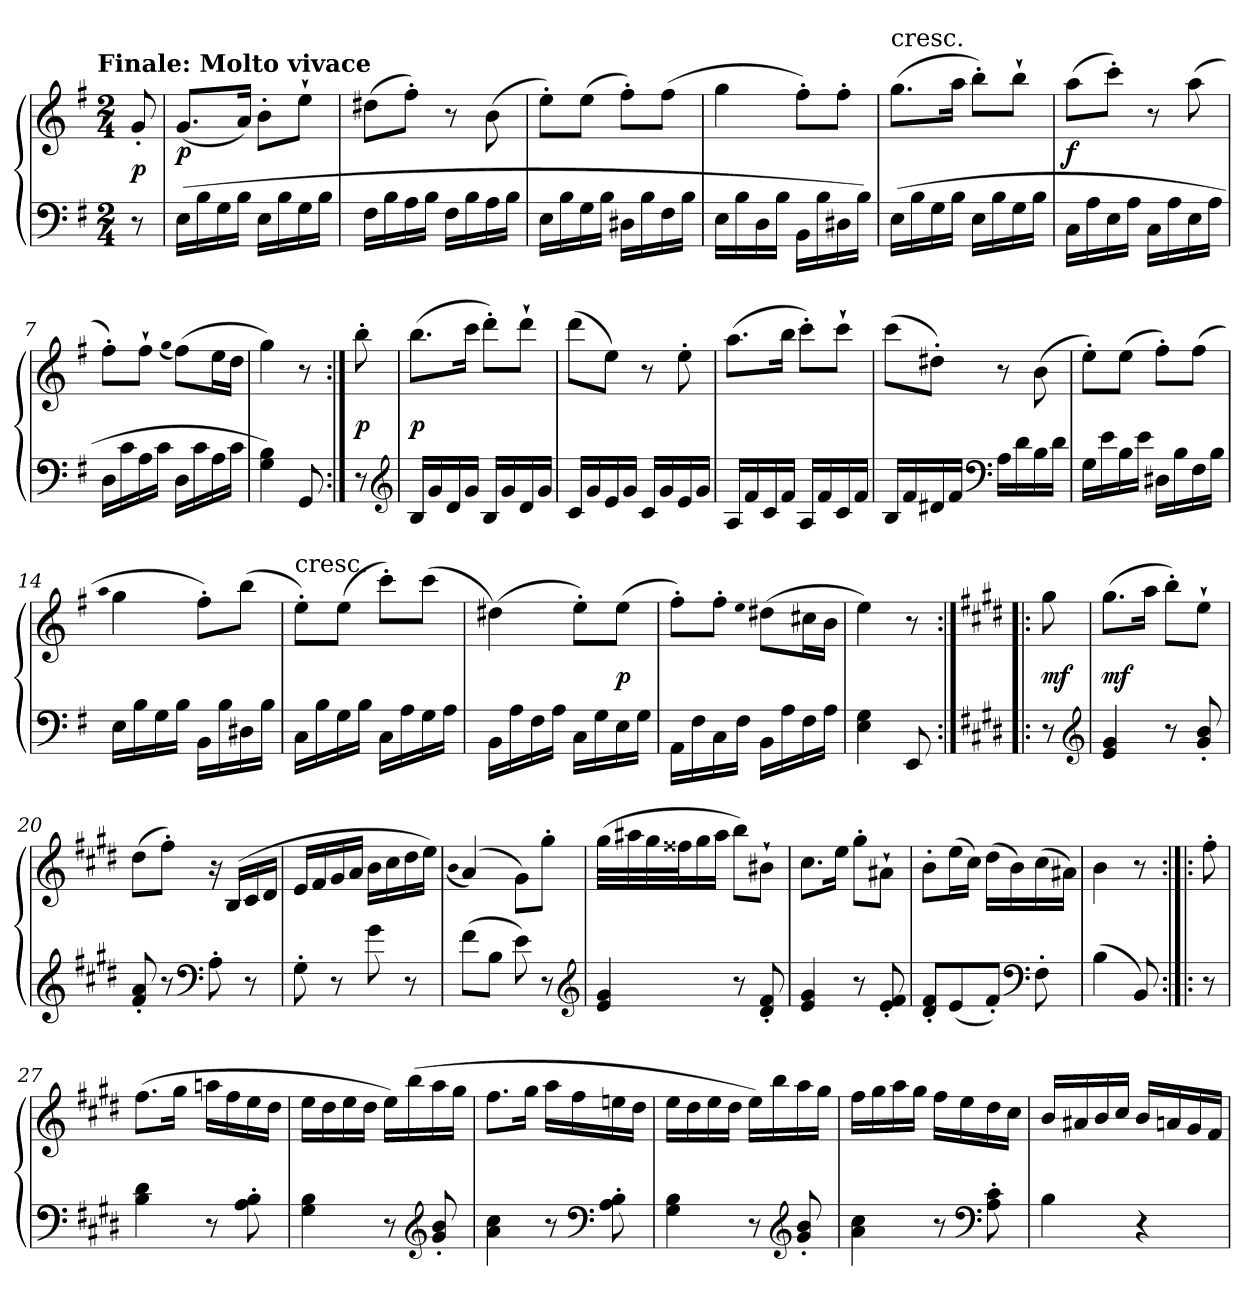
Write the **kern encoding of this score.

**kern	**kern	**dynam
*part1	*part1	*part1
*staff2	*staff1	*staff1/2
*clefF4	*clefG2	*
*k[f#]	*k[f#]	*
*e:	*e:	*
!!LO:TX:omd:t=Finale&colon; Molto vivace
*M2/4	*M2/4	*
*MM160	*MM160	*
=	=	=
8r	8g'/	p
=1	=1	=1
(16E\LL	(8.g/L	p
16B\	.	.
16G\	.	.
16B\JJ	16a/Jk)	.
16E\LL	8b'\L	.
16B\	.	.
16G\	8ee`\J	.
16B\JJ	.	.
=2	=2	=2
16F#\LL	(8dd#X\L	.
16B\	.	.
16A\	8ff#'\J)	.
16B\JJ	.	.
16F#\LL	8r	.
16B\	.	.
16A\	(8b\	.
16B\JJ	.	.
=3	=3	=3
16E\LL	8ee'\L)	.
16B\	.	.
16G\	(8ee\J	.
16B\JJ	.	.
16D#X\LL	8ff#'\L)	.
16B\	.	.
16F#\	(8ff#\J	.
16B\JJ	.	.
=4	=4	=4
16E\LL	4gg\	.
16B\	.	.
16D\	.	.
16B\JJ	.	.
16BB\LL	8ff#'\L)	.
16B\	.	.
16D#X\	8ff#'\J	.
16B\JJ)	.	.
=5	=5	=5
!	!LO:TX:t=cresc.	!
(16E\LL	(8.gg\L	.
16B\	.	.
16G\	.	.
16B\JJ	16aa\Jk	.
16E\LL	8bb'\L)	.
16B\	.	.
16G\	8bb`\J	.
16B\JJ	.	.
=6	=6	=6
16C\LL	(8aa\L	f
16A\	.	.
16E\	8ccc'\J)	.
16A\JJ	.	.
16C\LL	8r	.
16A\	.	.
16E\	(8aa\	.
16A\JJ	.	.
=7	=7	=7
16D\LL	8ff#'\L)	.
16c\	.	.
16A\	8ff#`\J	.
16c\JJ	.	.
.	(qgg	.
16D\LL	(8ff#\L)	.
16c\	.	.
16A\	16ee\L	.
16c\JJ	16dd\JJ	.
=8	=8	=8
4G\ 4B\)	4gg\)	.
8GG/	8r	.
=:|!	=:|!	=:|!
8r	8bb'\	p
*clefG2	*	*
=9	=9	=9
16B/LL	(8.bb\L	p
16g/	.	.
16d/	.	.
16g/JJ	16ccc\Jk	.
16B/LL	8ddd'\L)	.
16g/	.	.
16d/	8ddd`\J	.
16g/JJ	.	.
=10	=10	=10
16c/LL	(8ddd\L	.
16g/	.	.
16e/	8ee\J)	.
16g/JJ	.	.
16c/LL	8r	.
16g/	.	.
16e/	8ee'\	.
16g/JJ	.	.
=11	=11	=11
16A/LL	(8.aa\L	.
16f#/	.	.
16c/	.	.
16f#/JJ	16bb\Jk	.
16A/LL	8ccc'\L)	.
16f#/	.	.
16c/	8ccc`\J	.
16f#/JJ	.	.
=12	=12	=12
16B/LL	(8ccc\L	.
16f#/	.	.
16d#X/	8dd#X'\J)	.
16f#/JJ	.	.
*clefF4	*	*
16A\LL	8r	.
16d#\	.	.
16B\	(8b\	.
16d#\JJ	.	.
=13	=13	=13
16G\LL	8ee'\L)	.
16e\	.	.
16B\	(8ee\J	.
16e\JJ	.	.
16D#X\LL	8ff#'\L)	.
16B\	.	.
16F#\	(8ff#\J	.
16B\JJ	.	.
=14	=14	=14
.	qaa	.
16E\LL	4gg\	.
16B\	.	.
16G\	.	.
16B\JJ	.	.
16BB\LL	8ff#'\L)	.
16B\	.	.
16D#X\	(8bb\J	.
16B\JJ	.	.
=15	=15	=15
!	!LO:TX:t=cresc.	!
16C\LL	8ee'\L)	.
16B\	.	.
16G\	(8ee\J	.
16B\JJ	.	.
16C\LL	8ccc'\L)	.
16A\	.	.
16G\	(8ccc\J	.
16A\JJ	.	.
=16	=16	=16
16BB\LL	(4dd#X\)	.
16A\	.	.
16F#\	.	.
16A\JJ	.	.
16C\LL	8ee'\L)	.
16G\	.	.
16E\	(8ee\J	p
16G\JJ	.	.
=17	=17	=17
16AA\LL	8ff#'\L)	.
16F#\	.	.
16C\	8ff#'\J	.
16F#\JJ	.	.
.	qee	.
16BB\LL	(8dd#X\L	.
16A\	.	.
16F#\	16cc#X\L	.
16A\JJ	16b\JJ	.
=18	=18	=18
4E\ 4G\	4ee\)	.
8EE/	8r	.
=:|!|:	=:|!|:	=:|!|:
*k[f#c#g#d#]	*k[f#c#g#d#]	*
8r	8gg#\	mf
*clefG2	*	*
=19	=19	=19
4e/ 4g#/	(8.gg#\L	mf
.	16aa\Jk	.
8r	8bb'\L)	.
8g#'/ 8b'/	8ee`\J	.
=20	=20	=20
8f#'/ 8a'/	(8dd#\L	.
8r	8ff#'\J)	.
*clefF4	*	*
8A'\	16r	.
.	(16B/LL	.
8r	16c#/	.
.	16d#/JJ	.
=21	=21	=21
8G#'\	16e/LL	.
.	16f#/	.
8r	16g#/	.
.	16a/JJ	.
8g#\	16b\LL	.
.	16cc#\	.
8r	16dd#\	.
.	16ee\JJ)	.
=22	=22	=22
.	(qb	.
(8f#\L	(4a/)	.
8B\J	.	.
8e\)	8g#\L)	.
8r	8gg#'\J	.
*clefG2	*	*
=23	=23	=23
4e/ 4g#/	(32gg#\LLL	.
.	32aa#X\	.
.	32gg#\	.
.	32ff##X\J	.
.	16gg#\	.
.	16aa#\JJ	.
8r	8bb\L)	.
8d#'/ 8f#'/	8b#X`\J	.
=24	=24	=24
4e/ 4g#/	8.cc#\L	.
.	16ee\Jk	.
8r	8gg#'\L	.
8e'/ 8f#'/	8a#X`\J	.
=25	=25	=25
8d#'/ 8f#'/L	8b'\L	.
(8e/	(16ee\L	.
.	16cc#\JJ)	.
8f#'/J)	(16dd#\LL	.
.	16b\)	.
*clefF4	*	*
8F#'\	(16cc#\	.
.	16a#X\JJ)	.
=26	=26	=26
(4B\	4b\	.
8BB/)	8r	.
=:|!|:	=:|!|:	=:|!|:
8r	8ff#'\	.
=27	=27	=27
4B\ 4d#\	(8.ff#\L	.
.	16gg#\Jk	.
8r	16aan\LL	.
.	16ff#\	.
8A'\ 8B'\	16ee\	.
.	16dd#\JJ	.
=28	=28	=28
4G#\ 4B\	16ee\LL	.
.	16dd#\	.
.	16ee\	.
.	16dd#\JJ	.
8r	16ee\LL)	.
.	(16bb\	.
*clefG2	*	*
8g#'/ 8b'/	16aa\	.
.	16gg#\JJ	.
=29	=29	=29
4a\ 4cc#\	8.ff#\L	.
.	16gg#\Jk	.
8r	16aa\LL	.
.	16ff#\	.
*clefF4	*	*
8A'\ 8B'\	16een\	.
.	16dd#\JJ	.
=30	=30	=30
4G#\ 4B\	16ee\LL	.
.	16dd#\	.
.	16ee\	.
.	16dd#\JJ	.
8r	16ee\LL)	.
.	16bb\	.
*clefG2	*	*
8g#'/ 8b'/	16aa\	.
.	16gg#\JJ	.
=31	=31	=31
4a\ 4cc#\	16ff#\LL	.
.	16gg#\	.
.	16aa\	.
.	16gg#\JJ	.
8r	16ff#\LL	.
.	16ee\	.
*clefF4	*	*
8A'\ 8c#'\	16dd#\	.
.	16cc#\JJ	.
=32	=32	=32
4B\	16b/LL	.
.	16a#X/	.
.	16b/	.
.	16cc#/JJ	.
4r	16b/LL	.
.	16an/	.
.	16g#/	.
.	16f#/JJ	.
=	=	=
*-	*-	*-
